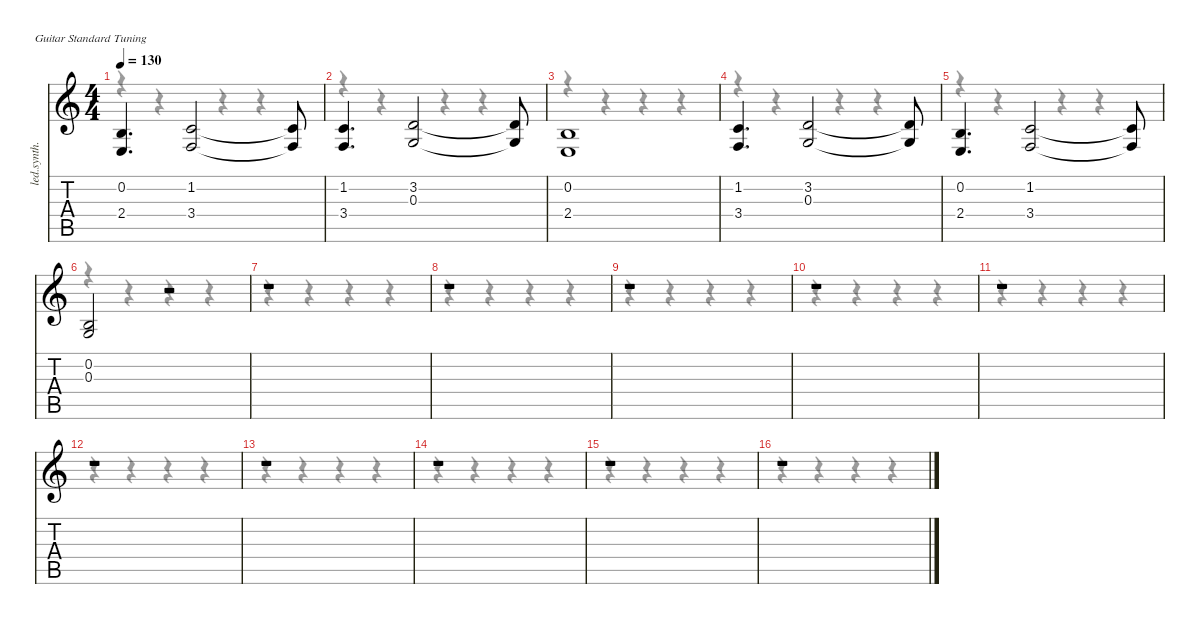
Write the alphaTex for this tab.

\defaultSystemsLayout 4
\hideDynamics
\bracketExtendMode nobrackets
\track ("Synth 2" "led.synth.") {instrument lead8bassandlead}
\staff {score tabs}
\tuning (E4 B3 G3 D3 A2 E2)
\voice
\ts (4 4)
\tempo 130
\clef g2
\ks c
(0.2 2.4).4{d dy mf} (1.2 3.4).2 (1.2{t} 3.4{t}).8 |
(1.2 3.4).4{d} (3.2 0.3).2 (3.2{t} 0.3{t}).8 |
(0.2 2.4).1 |
(1.2 3.4).4{d} (3.2 0.3).2 (3.2{t} 0.3{t}).8 |
(0.2 2.4).4{d} (1.2 3.4).2 (1.2{t} 3.4{t}).8 |
(0.2 0.3).2 r.2 |
r.1 |
r.1 |
r.1 |
r.1 |
r.1 |
r.1 |
r.1 |
r.1 |
r.1 |
r.1
\voice
\clef g2
\ottava regular
\simile none
\ks c
r.4{dy mf} r.4 r.4 r.4 |
r.4 r.4 r.4 r.4 |
r.4 r.4 r.4 r.4 |
r.4 r.4 r.4 r.4 |
r.4 r.4 r.4 r.4 |
r.4 r.4 r.4 r.4 |
r.4 r.4 r.4 r.4 |
r.4 r.4 r.4 r.4 |
r.4 r.4 r.4 r.4 |
r.4 r.4 r.4 r.4 |
r.4 r.4 r.4 r.4 |
r.4 r.4 r.4 r.4 |
r.4 r.4 r.4 r.4 |
r.4 r.4 r.4 r.4 |
r.4 r.4 r.4 r.4 |
r.4 r.4 r.4 r.4
